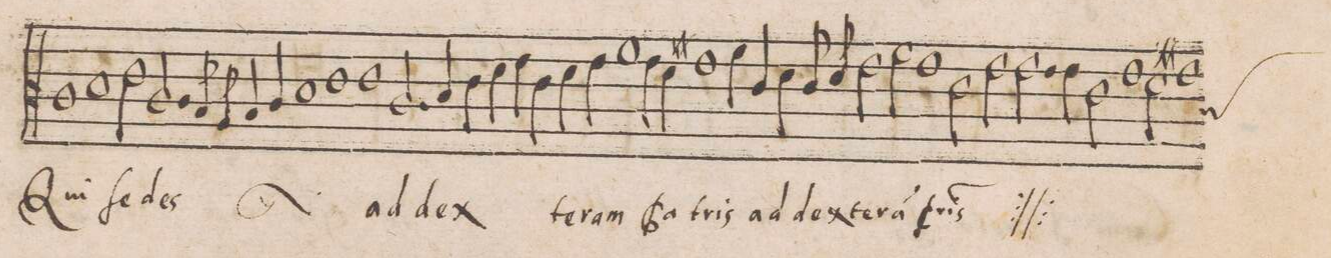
**kern	**text
*I"CANTVS	*
*clefC3	*
*k[]	*
*met(C|)	*
*M2/1	*
1c	Qui
=100-	=100-
1d	.
2e\	ſe-
2.c/	-des
=101-	=101-
8B/	.
8A/	.
*	*ij
4B/	qui
4c/	.
1d	ſe-
=102-	=102-
1e	-des
*	*Xij
1e	ad
=103-	=103-
2.c/	dex-
4d/	.
4e\	.
4f\	.
4g\ny	.
4e\	.
=104-	=104-
4f\	-te-
4g\	-ram
1a	.
4g\	Pa-
4f#X\	.
=105-	=105-
1g	-tris
4a\	.
4e/	ad
4f\ny	.
8e/	dex-
8f/	.
=106-	=106-
2g\	-te-
2a\	-ra(m)
1g	p(at)-
=107-	=107-
2e\	-ris
*	*ij
2g\	ad
2.g\	dex-
4g\	-te-
=108-	=108-
2e\	-ra(m)
1g	p(at)-
2f#X\	.
=109-	=109-
*custos:d	*
1g	-ris
*	*Xij
*-	*-
